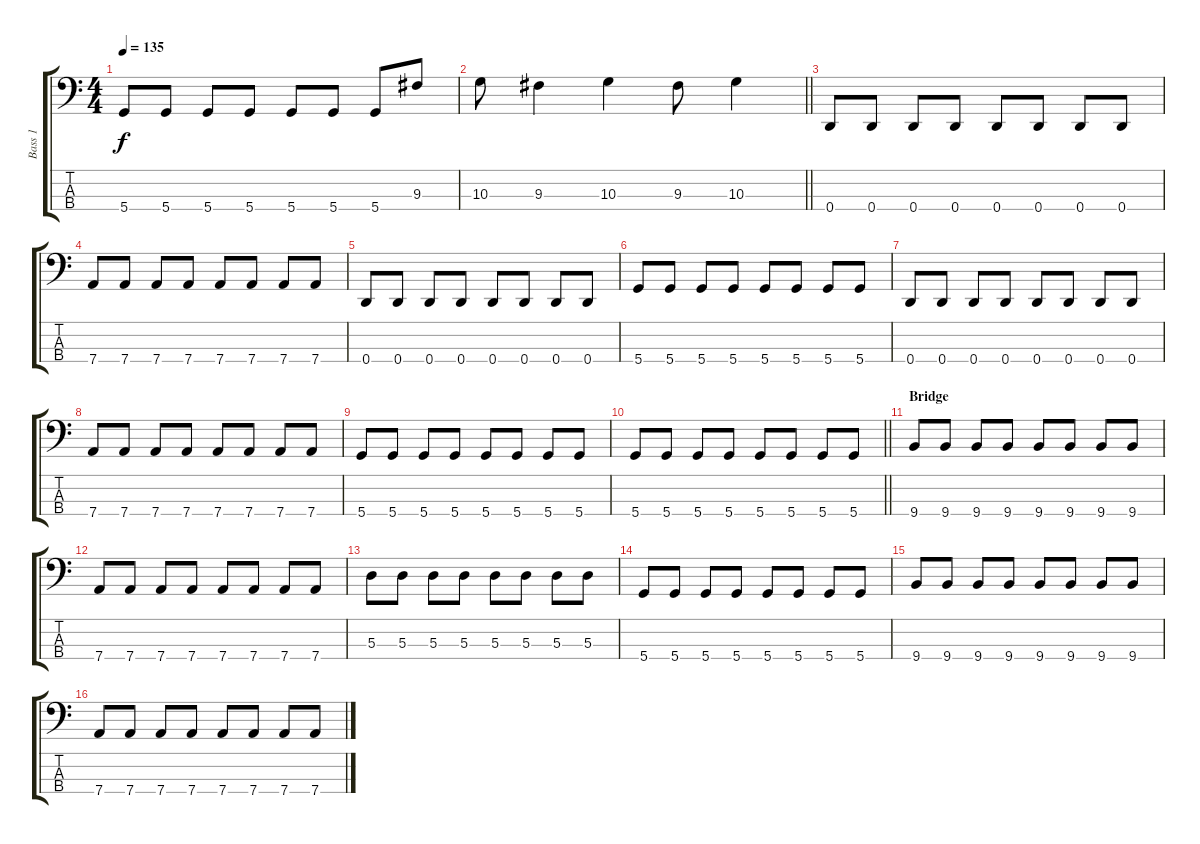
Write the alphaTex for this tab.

\track ("Bass 1" "Bass 1") {instrument electricbasspick}
\staff {score tabs}
\tuning (G2 D2 A1 D1) {hide}
\ts (4 4)
\tempo 135
\clef f4
\ks c
5.4.8{dy f} 5.4.8 5.4.8 5.4.8 5.4.8 5.4.8 5.4.8 9.3.8 |
\barLineRight lightlight
10.3.8 9.3.4 10.3.4 9.3.8 10.3.4 |
0.4.8 0.4.8 0.4.8 0.4.8 0.4.8 0.4.8 0.4.8 0.4.8 |
7.4.8 7.4.8 7.4.8 7.4.8 7.4.8 7.4.8 7.4.8 7.4.8 |
0.4.8 0.4.8 0.4.8 0.4.8 0.4.8 0.4.8 0.4.8 0.4.8 |
5.4.8 5.4.8 5.4.8 5.4.8 5.4.8 5.4.8 5.4.8 5.4.8 |
0.4.8 0.4.8 0.4.8 0.4.8 0.4.8 0.4.8 0.4.8 0.4.8 |
7.4.8 7.4.8 7.4.8 7.4.8 7.4.8 7.4.8 7.4.8 7.4.8 |
5.4.8 5.4.8 5.4.8 5.4.8 5.4.8 5.4.8 5.4.8 5.4.8 |
\barLineRight lightlight
5.4.8 5.4.8 5.4.8 5.4.8 5.4.8 5.4.8 5.4.8 5.4.8 |
\section ("" "Bridge")
9.4.8 9.4.8 9.4.8 9.4.8 9.4.8 9.4.8 9.4.8 9.4.8 |
7.4.8 7.4.8 7.4.8 7.4.8 7.4.8 7.4.8 7.4.8 7.4.8 |
5.3.8 5.3.8 5.3.8 5.3.8 5.3.8 5.3.8 5.3.8 5.3.8 |
5.4.8 5.4.8 5.4.8 5.4.8 5.4.8 5.4.8 5.4.8 5.4.8 |
9.4.8 9.4.8 9.4.8 9.4.8 9.4.8 9.4.8 9.4.8 9.4.8 |
7.4.8 7.4.8 7.4.8 7.4.8 7.4.8 7.4.8 7.4.8 7.4.8
